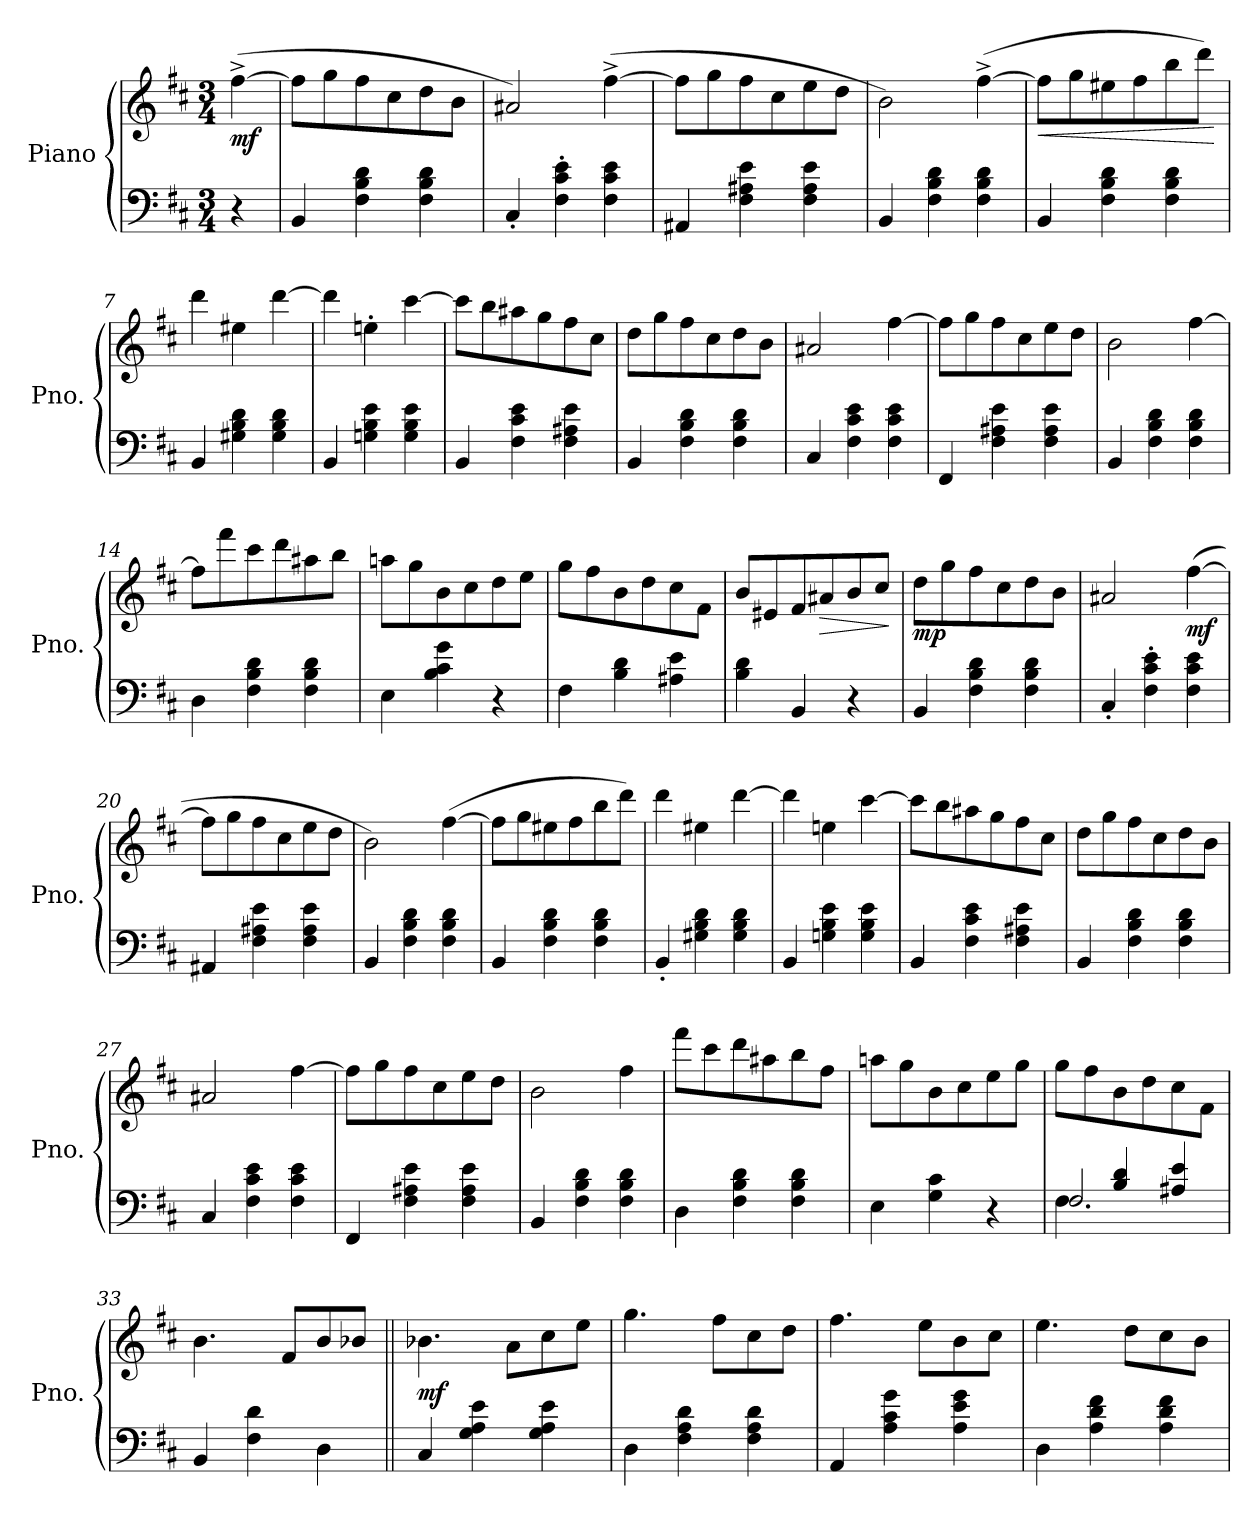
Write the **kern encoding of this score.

**kern	**kern	**dynam
*part1	*part1	*part1
*staff2	*staff1	*staff1/2
*I"Piano	*	*
*I'Pno.	*	*
*clefF4	*clefG2	*
*k[f#c#]	*k[f#c#]	*
*M3/4	*M3/4	*
*MM120	*MM120	*
=1	=1	=1
!	!	!LO:DY:b
4r	(>[4ff#^\	mf
=2	=2	=2
*	*MM130	*
4BB/	8ff#\L]	.
.	8gg\	.
*	*MM200	*
4F#\ 4B\ 4d\	8ff#\	.
*	*MM330	*
.	8cc#\	.
4F#\ 4B\ 4d\	8dd\	.
.	8b\J	.
=3	=3	=3
*	*MM230	*
*	*^	*
4C#'/	2a#X/)	4a#'/yy	.
4F#\' 4c#\' 4e\'	.	2ryy	.
4F#\ 4c#\ 4e\	(>[4ff#^\	.	.
*	*v	*v	*
=4	=4	=4
*	*MM140	*
4AA#X/	8ff#\L]	.
*	*MM260	*
.	8gg\	.
4F#\ 4A#X\ 4e\	8ff#\	.
*	*MM340	*
.	8cc#\	.
4F#\ 4A#\ 4e\	8ee\	.
.	8dd\J	.
=5	=5	=5
*	*MM270	*
*	*^	*
4BB/	2b\)	4b'\yy	.
4F#\ 4B\ 4d\	.	2ryy	.
*	*MM220	*	*
4F#\ 4B\ 4d\	(>[4ff#^\	.	.
*	*v	*v	*
=6	=6	=6
*	*MM170	*
!	!	!LO:HP:b
4BB/	8ff#\L]	<
*	*MM230	*
.	8gg\	.
*	*MM300	*
4F#\ 4B\ 4d\	8ee#X\	.
.	8ff#\	.
*	*MM290	*
4F#\ 4B\ 4d\	8bb\	.
.	8ddd\J)	.
.	.	[
=7	=7	=7
*	*MM240	*
4BB/	4ddd\	.
4G#X\ 4B\ 4d\	4ee#X\	.
4G#\ 4B\ 4d\	[4ddd\	.
=8	=8	=8
4BB/	4ddd\]	.
*	*MM180	*
4Gn\ 4B\ 4e\	4een'\	.
4G\ 4B\ 4e\	[4ccc#\	.
!!LO:LB:g=z
=9	=9	=9
4BB/	8ccc#\L]	.
.	8bb\	.
*	*MM250	*
4F#\ 4c#\ 4e\	8aa#X\	.
.	8gg\	.
4F#\ 4A#X\ 4e\	8ff#\	.
.	8cc#\J	.
=10	=10	=10
*	*MM130	*
4BB/	8dd\L	.
*	*MM200	*
.	8gg\	.
*	*MM290	*
4F#\ 4B\ 4d\	8ff#\	.
.	8cc#\	.
4F#\ 4B\ 4d\	8dd\	.
.	8b\J	.
=11	=11	=11
*	*MM250	*
*	*^	*
4C#/	2a#X/	4a#'/yy	.
4F#\ 4c#\ 4e\	.	2ryy	.
*	*MM190	*	*
4F#\ 4c#\ 4e\	[4ff#\	.	.
*	*v	*v	*
=12	=12	=12
4FF#/	8ff#\L]	.
.	8gg\	.
*	*MM290	*
4F#\ 4A#X\ 4e\	8ff#\	.
.	8cc#\	.
*	*MM330	*
4F#\ 4A#\ 4e\	8ee\	.
.	8dd\J	.
=13	=13	=13
*	*MM180	*
4BB/	2b\	.
4F#\ 4B\ 4d\	.	.
*	*MM230	*
4F#\ 4B\ 4d\	[4ff#\	.
=14	=14	=14
*	*MM140	*
4D\	8ff#\L]	.
*	*MM180	*
.	8fff#\	.
*	*MM230	*
4F#\ 4B\ 4d\	8ccc#\	.
.	8ddd\	.
*	*MM210	*
4F#\ 4B\ 4d\	8aa#X\	.
.	8bb\J	.
=15	=15	=15
4E\	8aan\L	.
.	8gg\	.
*	*MM180	*
4B\ 4c#\ 4g\	8b\	.
.	8cc#\	.
4r	8dd\	.
*	*MM130	*
.	8ee\J	.
!!LO:LB:g=z
=16	=16	=16
*	*MM180	*
4F#\	8gg\L	.
.	8ff#\	.
4B\ 4d\	8b\	.
.	8dd\	.
4A#X\ 4e\	8cc#\	.
.	8f#\J	.
=17	=17	=17
4B\ 4d\	8b/L	.
.	8e#X/	.
*	*MM150	*
4BB/	8f#/	.
!	!	!LO:HP:b
.	8a#X/	>
4r	8b/	.
.	8cc#/J	.
.	.	]
=18	=18	=18
*	*MM120	*
!	!	!LO:DY:b
4BB/	8dd\L	mp
*	*MM190	*
.	8gg\	.
*	*MM250	*
4F#\ 4B\ 4d\	8ff#\	.
.	8cc#\	.
*	*MM320	*
4F#\ 4B\ 4d\	8dd\	.
.	8b\J	.
=19	=19	=19
*	*MM270	*
*	*^	*
4C#'/	2a#X/	4a#'/yy	.
4F#\' 4c#\' 4e\'	.	2ryy	.
!	!	!	!LO:DY:b
4F#\ 4c#\ 4e\	(>[4ff#\	.	mf
*	*v	*v	*
=20	=20	=20
4AA#X/	8ff#\L]	.
*	*MM230	*
.	8gg\	.
4F#\ 4A#X\ 4e\	8ff#\	.
*	*MM340	*
.	8cc#\	.
4F#\ 4A#\ 4e\	8ee\	.
.	8dd\J	.
=21	=21	=21
*	*MM260	*
*	*^	*
4BB/	2b\)	4b'\yy	.
4F#\ 4B\ 4d\	.	2ryy	.
4F#\ 4B\ 4d\	(>[4ff#\	.	.
*	*v	*v	*
=22	=22	=22
*	*MM170	*
4BB/	8ff#\L]	.
*	*MM220	*
.	8gg\	.
*	*MM320	*
4F#\ 4B\ 4d\	8ee#X\	.
.	8ff#\	.
4F#\ 4B\ 4d\	8bb\	.
.	8ddd\J)	.
!!LO:LB:g=z
=23	=23	=23
*	*MM210	*
4BB'/	4ddd\	.
*	*MM230	*
4G#X\ 4B\ 4d\	4ee#X\	.
4G#\ 4B\ 4d\	[4ddd\	.
=24	=24	=24
4BB/	4ddd\]	.
4Gn\ 4B\ 4e\	4een\	.
4G\ 4B\ 4e\	[4ccc#\	.
=25	=25	=25
*	*MM180	*
4BB/	8ccc#\L]	.
.	8bb\	.
*	*MM260	*
4F#\ 4c#\ 4e\	8aa#X\	.
.	8gg\	.
4F#\ 4A#X\ 4e\	8ff#\	.
.	8cc#\J	.
=26	=26	=26
*	*MM190	*
4BB/	8dd\L	.
*	*MM290	*
.	8gg\	.
4F#\ 4B\ 4d\	8ff#\	.
.	8cc#\	.
*	*MM340	*
4F#\ 4B\ 4d\	8dd\	.
.	8b\J	.
=27	=27	=27
*	*MM250	*
*	*^	*
4C#/	2a#X/	4a#'/yy	.
4F#\ 4c#\ 4e\	.	2ryy	.
4F#\ 4c#\ 4e\	[4ff#\	.	.
*	*v	*v	*
=28	=28	=28
*	*MM180	*
4FF#/	8ff#\L]	.
.	8gg\	.
*	*MM280	*
4F#\ 4A#X\ 4e\	8ff#\	.
.	8cc#\	.
4F#\ 4A#\ 4e\	8ee\	.
.	8dd\J	.
=29	=29	=29
*	*MM200	*
4BB/	2b\	.
4F#\ 4B\ 4d\	.	.
4F#\ 4B\ 4d\	4ff#\	.
!!LO:LB:g=z
=30	=30	=30
*	*MM140	*
4D\	8fff#\L	.
*	*MM170	*
.	8ccc#\	.
*	*MM200	*
4F#\ 4B\ 4d\	8ddd\	.
.	8aa#X\	.
4F#\ 4B\ 4d\	8bb\	.
.	8ff#\J	.
=31	=31	=31
*	*MM190	*
4E\	8aan\L	.
.	8gg\	.
*	*MM180	*
4G\ 4c#\	8b\	.
.	8cc#\	.
4r	8ee\	.
.	8gg\J	.
=32	=32	=32
*^	*	*
4F#\	2.F#/	8gg\L	.
.	.	8ff#\	.
4B/ 4d/	.	8b\	.
.	.	8dd\	.
4A#X/ 4e/	.	8cc#\	.
.	.	8f#\J	.
*v	*v	*	*
=33	=33	=33
4BB/	4.b\	.
4F#\ 4d\	.	.
*	*MM190	*
.	8f#/L	.
4D\	8b/	.
*	*MM130	*
.	8b-X/J	.
=34||	=34||	=34||
!	!	!LO:DY:b
4C#/	4.b-X\	mf
4G\ 4A\ 4e\	.	.
*	*MM200	*
.	8a\L	.
4G\ 4A\ 4e\	8cc#\	.
.	8ee\J	.
=35	=35	=35
4D\	4.gg\	.
4F#\ 4A\ 4d\	.	.
*	*MM240	*
.	8ff#\L	.
4F#\ 4A\ 4d\	8cc#\	.
*	*MM150	*
.	8dd\J	.
=36	=36	=36
*	*MM200	*
4AA/	4.ff#\	.
4A\ 4c#\ 4g\	.	.
.	8ee\L	.
4A\ 4e\ 4g\	8b\	.
.	8cc#\J	.
!!LO:PB:g=z
=37	=37	=37
4D\	4.ee\	.
4A\ 4d\ 4f#\	.	.
*	*MM240	*
.	8dd\L	.
4A\ 4d\ 4f#\	8cc#\	.
.	8b\J	.
=	=	=
*-	*-	*-
